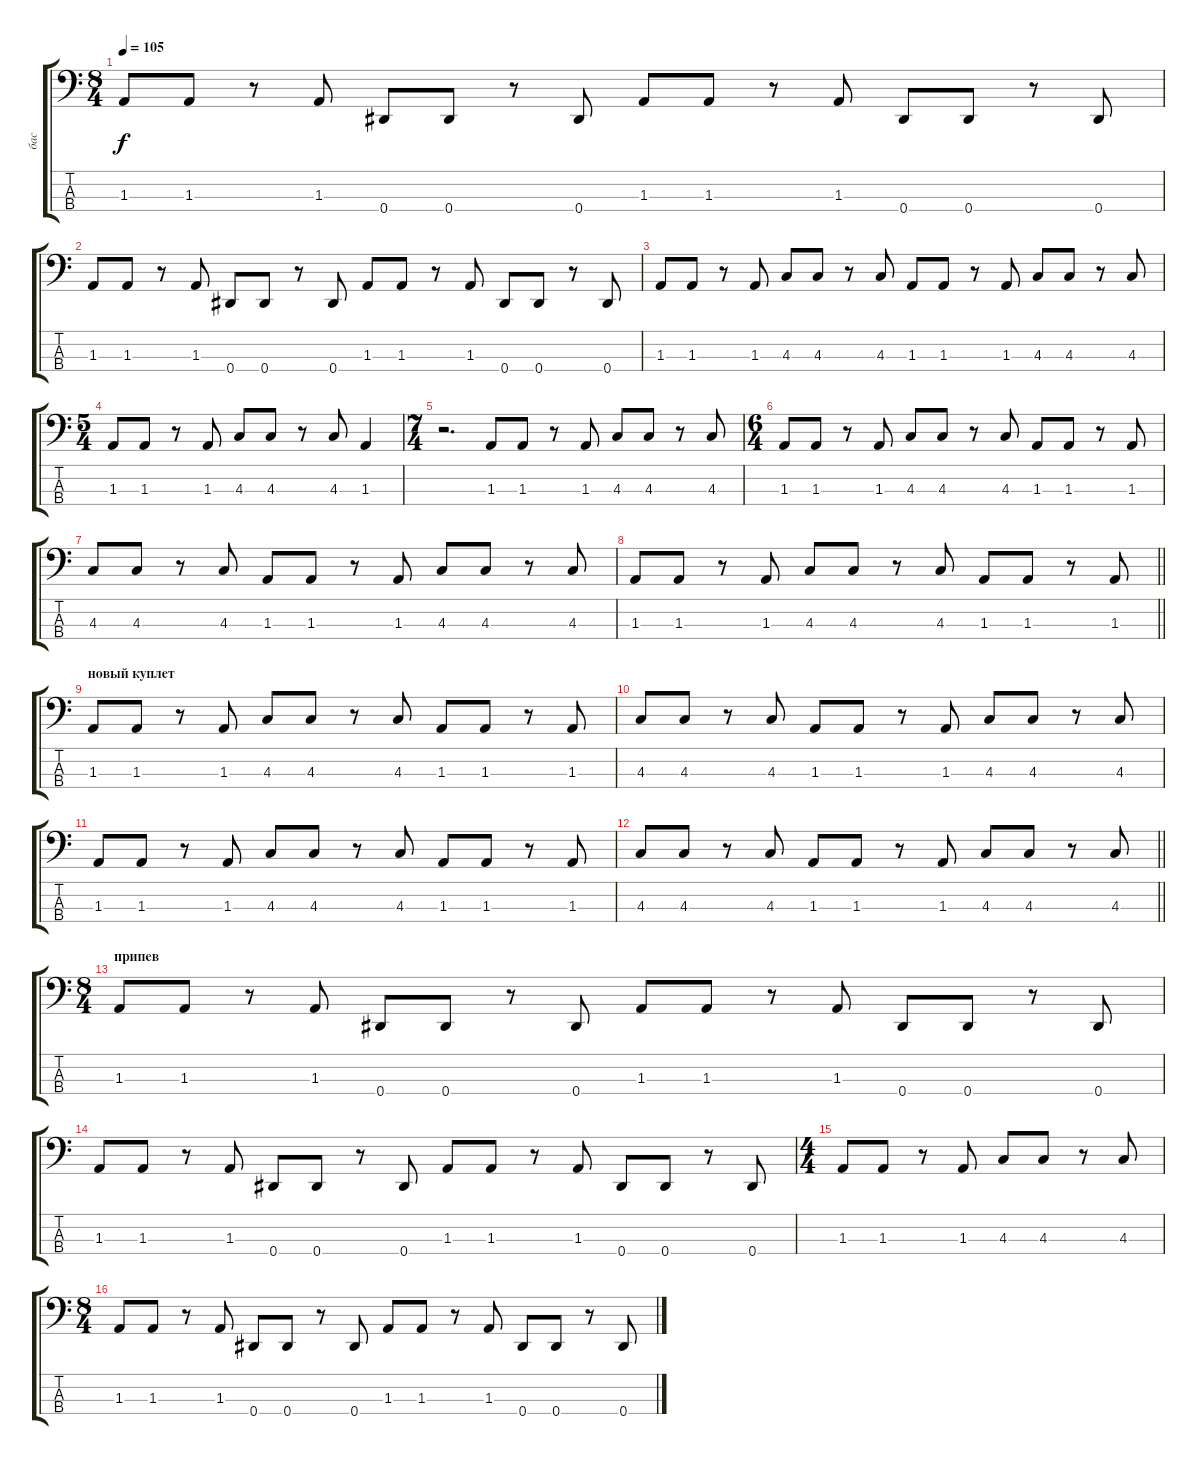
\track ("бас" "бас") {instrument electricbassfinger}
\staff {score tabs}
\tuning (Gb2 Db2 Ab1 Eb1) {hide}
\ts (8 4)
\tempo 105
\clef f4
\ks c
1.3.8{dy f} 1.3.8 r.8 1.3.8 0.4.8 0.4.8 r.8 0.4.8 1.3.8 1.3.8 r.8 1.3.8 0.4.8 0.4.8 r.8 0.4.8 |
1.3.8 1.3.8 r.8 1.3.8 0.4.8 0.4.8 r.8 0.4.8 1.3.8 1.3.8 r.8 1.3.8 0.4.8 0.4.8 r.8 0.4.8 |
1.3.8 1.3.8 r.8 1.3.8 4.3.8 4.3.8 r.8 4.3.8 1.3.8 1.3.8 r.8 1.3.8 4.3.8 4.3.8 r.8 4.3.8 |
\ts (5 4)
1.3.8 1.3.8 r.8 1.3.8 4.3.8 4.3.8 r.8 4.3.8 1.3.4 |
\ts (7 4)
r.2{d} 1.3.8 1.3.8 r.8 1.3.8 4.3.8 4.3.8 r.8 4.3.8 |
\ts (6 4)
1.3.8 1.3.8 r.8 1.3.8 4.3.8 4.3.8 r.8 4.3.8 1.3.8 1.3.8 r.8 1.3.8 |
4.3.8 4.3.8 r.8 4.3.8 1.3.8 1.3.8 r.8 1.3.8 4.3.8 4.3.8 r.8 4.3.8 |
\barLineRight lightlight
1.3.8 1.3.8 r.8 1.3.8 4.3.8 4.3.8 r.8 4.3.8 1.3.8 1.3.8 r.8 1.3.8 |
\section ("" "новый куплет")
1.3.8 1.3.8 r.8 1.3.8 4.3.8 4.3.8 r.8 4.3.8 1.3.8 1.3.8 r.8 1.3.8 |
4.3.8 4.3.8 r.8 4.3.8 1.3.8 1.3.8 r.8 1.3.8 4.3.8 4.3.8 r.8 4.3.8 |
1.3.8 1.3.8 r.8 1.3.8 4.3.8 4.3.8 r.8 4.3.8 1.3.8 1.3.8 r.8 1.3.8 |
\barLineRight lightlight
4.3.8 4.3.8 r.8 4.3.8 1.3.8 1.3.8 r.8 1.3.8 4.3.8 4.3.8 r.8 4.3.8 |
\ts (8 4)
\section ("" "припев")
1.3.8 1.3.8 r.8 1.3.8 0.4.8 0.4.8 r.8 0.4.8 1.3.8 1.3.8 r.8 1.3.8 0.4.8 0.4.8 r.8 0.4.8 |
1.3.8 1.3.8 r.8 1.3.8 0.4.8 0.4.8 r.8 0.4.8 1.3.8 1.3.8 r.8 1.3.8 0.4.8 0.4.8 r.8 0.4.8 |
\ts (4 4)
1.3.8 1.3.8 r.8 1.3.8 4.3.8 4.3.8 r.8 4.3.8 |
\ts (8 4)
1.3.8 1.3.8 r.8 1.3.8 0.4.8 0.4.8 r.8 0.4.8 1.3.8 1.3.8 r.8 1.3.8 0.4.8 0.4.8 r.8 0.4.8
